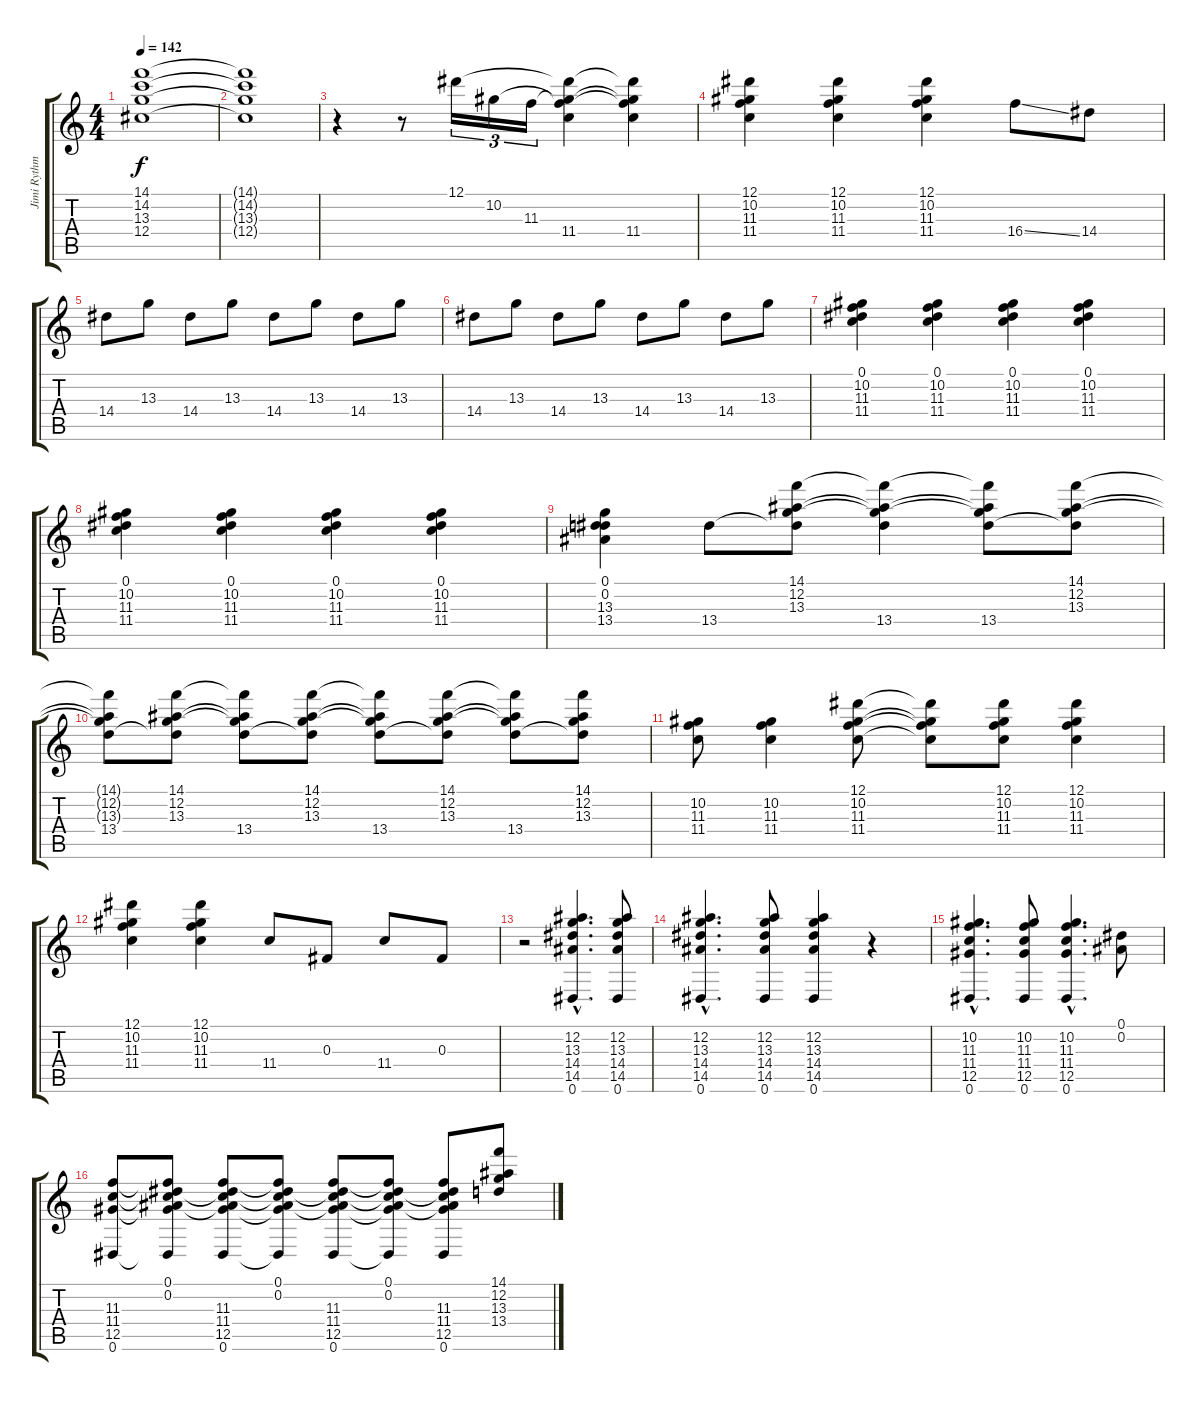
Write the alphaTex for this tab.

\track ("Jimi Rythmic" "Jimi Rythm") {instrument overdrivenguitar}
\staff {score tabs}
\tuning (Eb4 Bb3 Gb3 Db3 Ab2 Eb2) {hide}
\ts (4 4)
\tempo 142
\clef g2
\ks c
(14.1 14.2 13.3 12.4).1{dy f} |
(14.1{t} 14.2{t} 13.3{t} 12.4{t}).1 |
r.4 r.8 12.1.16{tu (3 2)} 10.2.16{tu (3 2)} 11.3.16{tu (3 2)} (12.1{t} 10.2{t} 11.3{t} 11.4).4 (12.1{t} 10.2{t} 11.3{t} 11.4).4 |
(12.1 10.2 11.3 11.4).4 (12.1 10.2 11.3 11.4).4 (12.1 10.2 11.3 11.4).4 16.4{ss}.8 14.4.8 |
14.4.8 13.3.8 14.4.8 13.3.8 14.4.8 13.3.8 14.4.8 13.3.8 |
14.4.8 13.3.8 14.4.8 13.3.8 14.4.8 13.3.8 14.4.8 13.3.8 |
(0.1 10.2 11.3 11.4).4 (0.1 10.2 11.3 11.4).4 (0.1 10.2 11.3 11.4).4 (0.1 10.2 11.3 11.4).4 |
(0.1 10.2 11.3 11.4).4 (0.1 10.2 11.3 11.4).4 (0.1 10.2 11.3 11.4).4 (0.1 10.2 11.3 11.4).4 |
(0.1 0.2 13.3 13.4).4 13.4.8 (14.1 12.2 13.3 13.4{t}).8 (14.1{t} 12.2{t} 13.3{t} 13.4).4 (14.1{t} 12.2{t} 13.3{t} 13.4).8 (14.1 12.2 13.3 13.4{t}).8 |
(14.1{t} 12.2{t} 13.3{t} 13.4).8 (14.1 12.2 13.3 13.4{t}).8 (14.1{t} 12.2{t} 13.3{t} 13.4).8 (14.1 12.2 13.3 13.4{t}).8 (14.1{t} 12.2{t} 13.3{t} 13.4).8 (14.1 12.2 13.3 13.4{t}).8 (14.1{t} 12.2{t} 13.3{t} 13.4).8 (14.1 12.2 13.3 13.4{t}).8 |
(10.2 11.3 11.4).8 (10.2 11.3 11.4).4 (12.1 10.2 11.3 11.4).8 (12.1{t} 10.2{t} 11.3{t} 11.4{t}).8 (12.1 10.2 11.3 11.4).8 (12.1 10.2 11.3 11.4).4 |
(12.1 10.2 11.3 11.4).4 (12.1 10.2 11.3 11.4).4 11.4.8 0.3.8 11.4.8 0.3.8 |
r.2 (12.2{hac} 13.3{hac} 14.4{hac} 14.5{hac} 0.6{hac}).4{d} (12.2 13.3 14.4 14.5 0.6).8 |
(12.2{hac} 13.3{hac} 14.4{hac} 14.5{hac} 0.6{hac}).4{d} (12.2 13.3 14.4 14.5 0.6).8 (12.2 13.3 14.4 14.5 0.6).4 r.4 |
(10.2{hac} 11.3{hac} 11.4{hac} 12.5{hac} 0.6{hac}).4{d} (10.2 11.3 11.4 12.5 0.6).8 (10.2{hac} 11.3{hac} 11.4{hac} 12.5{hac} 0.6{hac}).4{d} (0.1 0.2).8 |
(11.3 11.4 12.5 0.6).8 (0.1 0.2 11.3{t} 11.4{t} 12.5{t} 0.6{t}).8 (0.1{t} 0.2{t} 11.3 11.4 12.5 0.6).8 (0.1 0.2 11.3{t} 11.4{t} 12.5{t} 0.6{t}).8 (0.1{t} 0.2{t} 11.3 11.4 12.5 0.6).8 (0.1 0.2 11.3{t} 11.4{t} 12.5{t} 0.6{t}).8 (0.1{t} 0.2{t} 11.3 11.4 12.5 0.6).8 (14.1 12.2 13.3 13.4).8
